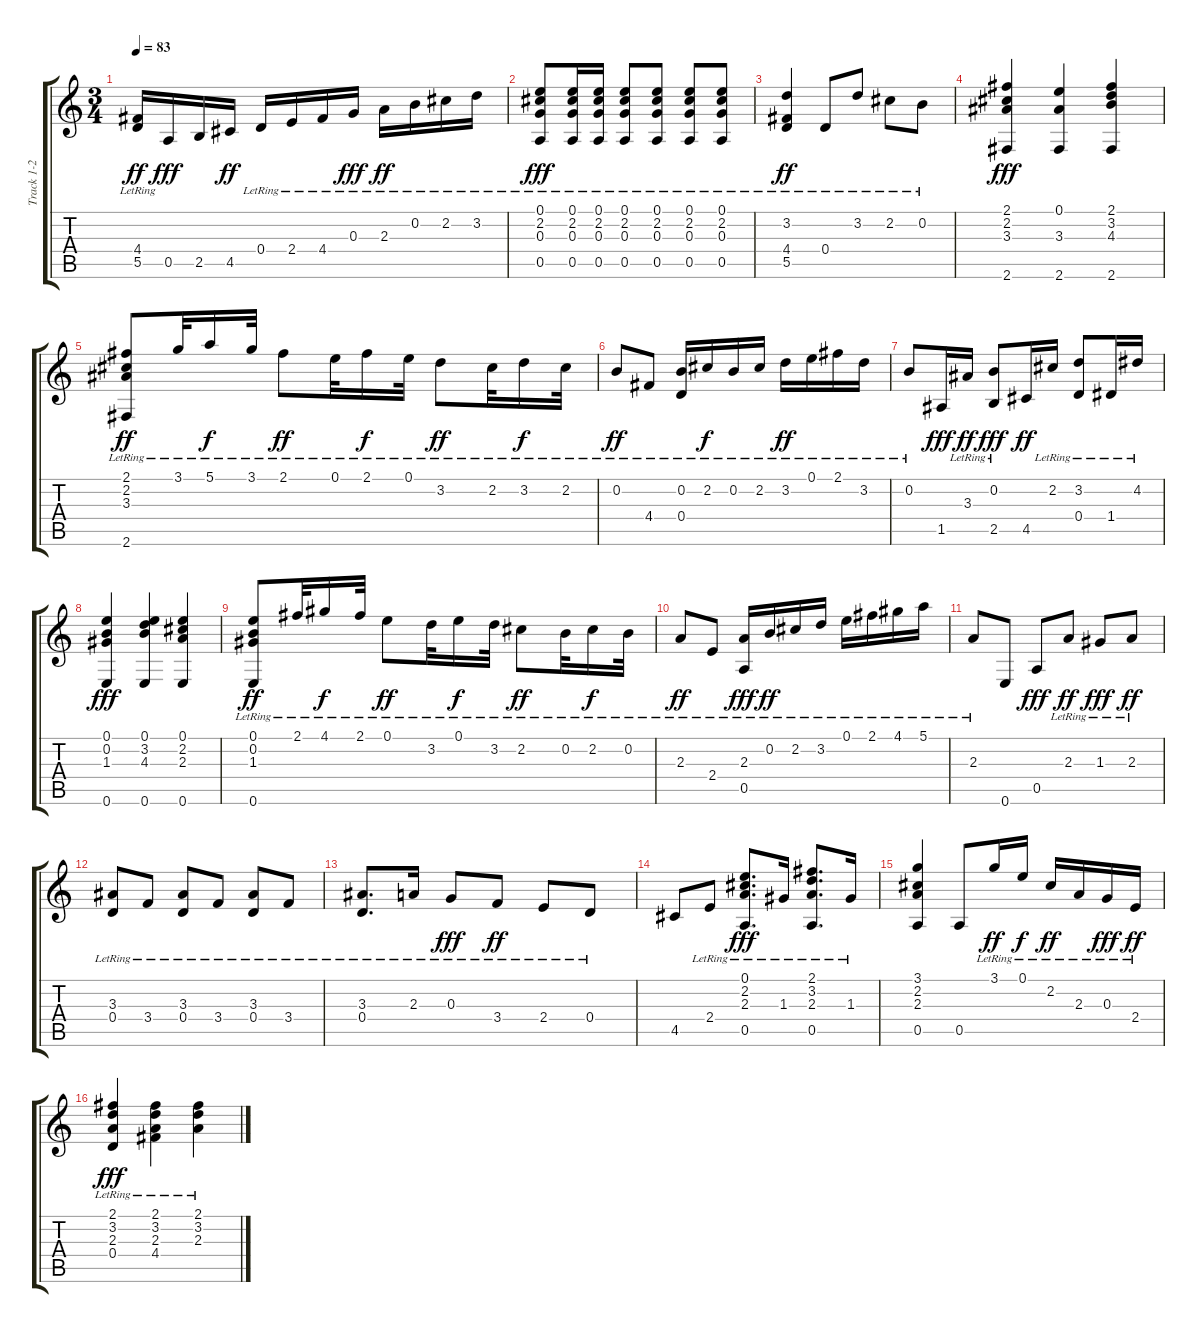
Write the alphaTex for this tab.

\track ("Track 1-2" "Track 1-2") {instrument acousticguitarnylon}
\staff {score tabs}
\tuning (E4 B3 G3 D3 A2 E2) {hide}
\ts (3 4)
\tempo 83
\clef g2
\ks c
(4.4{lr} 5.5).16{dy ff} 0.5.16{dy fff} 2.5.16 4.5.16{dy ff} 0.4{lr}.16 2.4{lr}.16 4.4{lr}.16 0.3{lr}.16{dy fff} 2.3{lr}.16{dy ff} 0.2{lr}.16 2.2{lr}.16 3.2{lr}.16 |
(0.1{lr} 2.2{lr} 0.3{lr} 0.5).8{dy fff} (0.1{lr} 2.2{lr} 0.3{lr} 0.5).16 (0.1{lr} 2.2{lr} 0.3{lr} 0.5).16 (0.1{lr} 2.2{lr} 0.3{lr} 0.5).8 (0.1{lr} 2.2{lr} 0.3{lr} 0.5).8 (0.1{lr} 2.2{lr} 0.3{lr} 0.5).8 (0.1{lr} 2.2{lr} 0.3{lr} 0.5).8 |
(3.2{lr} 4.4{lr} 5.5).4{dy ff} 0.4{lr}.8 3.2{lr}.8 2.2{lr}.8 0.2{lr}.8 |
(2.1 2.2 3.3 2.6).4{dy fff} (0.1 3.3 2.6).4 (2.1 3.2 4.3 2.6).4 |
(2.1{lr} 2.2{lr} 3.3{lr} 2.6).8{dy ff} 3.1{lr}.32 5.1{lr}.16{dy f} 3.1{lr}.32 2.1{lr}.8{dy ff} 0.1{lr}.32 2.1{lr}.16{dy f} 0.1{lr}.32 3.2{lr}.8{dy ff} 2.2{lr}.32 3.2{lr}.16{dy f} 2.2{lr}.32 |
0.2{lr}.8{dy ff} 4.4{lr}.8 (0.2{lr} 0.4{lr}).16 2.2{lr}.16{dy f} 0.2{lr}.16 2.2{lr}.16 3.2{lr}.16{dy ff} 0.1{lr}.16 2.1{lr}.16 3.2{lr}.16 |
0.2{lr}.8 1.5.16{dy fff} 3.3{lr}.16{dy ff} (0.2{lr} 2.5).8{dy fff} 4.5.16{dy ff} 2.2{lr}.16 (3.2{lr} 0.4{lr}).8 1.4{lr}.16 4.2{lr}.16 |
(0.1 0.2 1.3 0.6).4{dy fff} (0.1 3.2 4.3 0.6).4 (0.1 2.2 2.3 0.6).4 |
(0.1{lr} 0.2{lr} 1.3{lr} 0.6).8{dy ff} 2.1{lr}.32 4.1{lr}.16{dy f} 2.1{lr}.32 0.1{lr}.8{dy ff} 3.2{lr}.32 0.1{lr}.16{dy f} 3.2{lr}.32 2.2{lr}.8{dy ff} 0.2{lr}.32 2.2{lr}.16{dy f} 0.2{lr}.32 |
2.3{lr}.8{dy ff} 2.4{lr}.8 (2.3{lr} 0.5).16{dy fff} 0.2{lr}.16{dy ff} 2.2{lr}.16 3.2{lr}.16 0.1{lr}.16 2.1{lr}.16 4.1{lr}.16 5.1{lr}.16 |
2.3{lr}.8 0.6.8 0.5.8{dy fff} 2.3{lr}.8{dy ff} 1.3{lr}.8{dy fff} 2.3{lr}.8{dy ff} |
(3.3{lr} 0.4{lr}).8 3.4{lr}.8 (3.3{lr} 0.4{lr}).8 3.4{lr}.8 (3.3{lr} 0.4{lr}).8 3.4{lr}.8 |
(3.3{lr} 0.4{lr}).8{d} 2.3{lr}.16 0.3{lr}.8{dy fff} 3.4{lr}.8{dy ff} 2.4{lr}.8 0.4{lr}.8 |
4.5.8 2.4{lr}.8 (0.1{lr} 2.2{lr} 2.3{lr} 0.5).8{d dy fff} 1.3{lr}.16 (2.1{lr} 3.2{lr} 2.3{lr} 0.5).8{d} 1.3{lr}.16 |
(3.1 2.2 2.3 0.5).4 0.5.8 3.1{lr}.16{dy ff} 0.1{lr}.16{dy f} 2.2{lr}.16{dy ff} 2.3{lr}.16 0.3{lr}.16{dy fff} 2.4{lr}.16{dy ff} |
(2.1 3.2 2.3 0.4{lr}).4{dy fff} (2.1 3.2 2.3 4.4{lr}).4 (2.1 3.2 2.3{lr}).4
